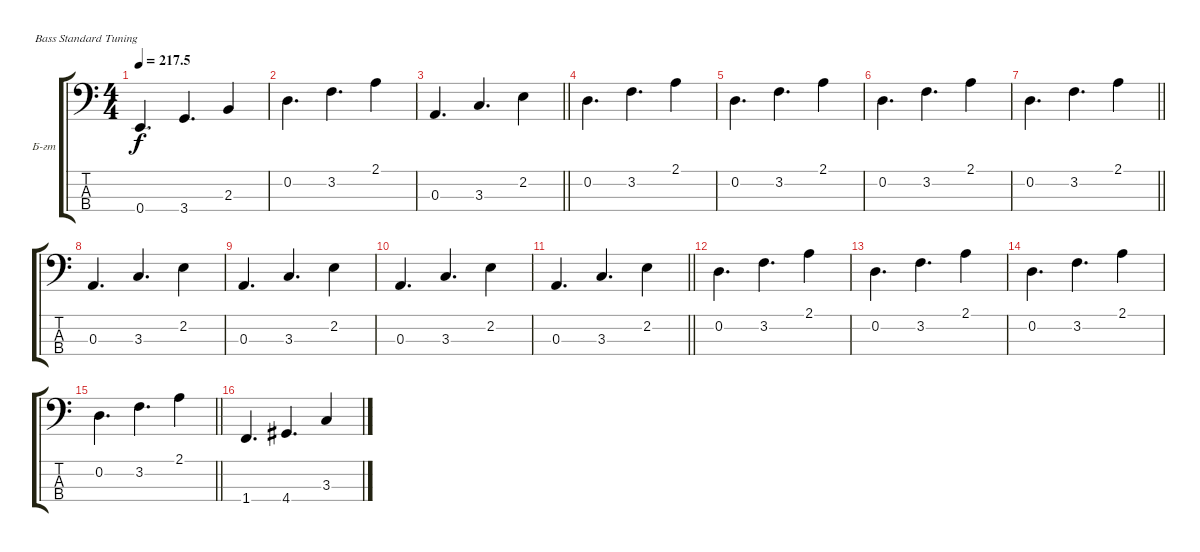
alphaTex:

\bracketExtendMode groupsimilarinstruments
\firstSystemTrackNameOrientation horizontal
\otherSystemsTrackNameOrientation horizontal
\track ("Бас-гитара" "Б-гт") {instrument electricbassfinger}
\staff {score tabs}
\tuning (G2 D2 A1 E1)
\ts (4 4)
\tempo
217.5
\accidentals auto
\clef f4
\ottava regular
\simile none
\ks c
0.4.4{d dy f} 3.4.4{d} 2.3.4 |
0.2.4{d} 3.2.4{d} 2.1.4 |
\barLineRight lightlight
0.3.4{d} 3.3.4{d} 2.2.4 |
0.2.4{d} 3.2.4{d} 2.1.4 |
0.2.4{d} 3.2.4{d} 2.1.4 |
0.2.4{d} 3.2.4{d} 2.1.4 |
\barLineRight lightlight
0.2.4{d} 3.2.4{d} 2.1.4 |
0.3.4{d} 3.3.4{d} 2.2.4 |
0.3.4{d} 3.3.4{d} 2.2.4 |
0.3.4{d} 3.3.4{d} 2.2.4 |
\barLineRight lightlight
0.3.4{d} 3.3.4{d} 2.2.4 |
0.2.4{d} 3.2.4{d} 2.1.4 |
0.2.4{d} 3.2.4{d} 2.1.4 |
0.2.4{d} 3.2.4{d} 2.1.4 |
\barLineRight lightlight
0.2.4{d} 3.2.4{d} 2.1.4 |
1.4.4{d} 4.4.4{d} 3.3.4
